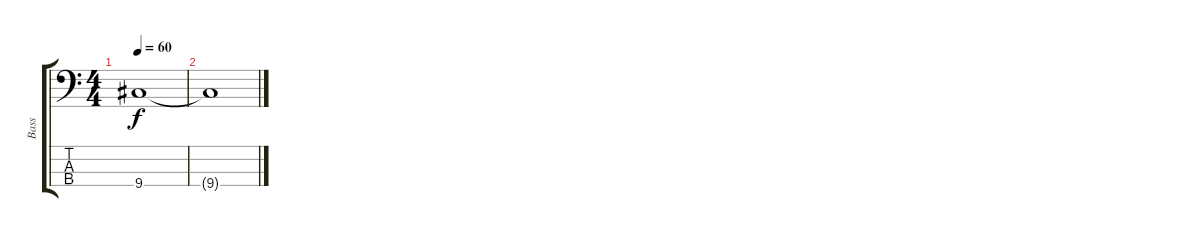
\track ("Bass" "Bass") {instrument electricbasspick}
\staff {score tabs}
\tuning (G2 D2 A1 E1) {hide}
\ts (4 4)
\tempo 60
\clef f4
\ks c
9.4{t}.1{dy f} |
9.4{t}.1
